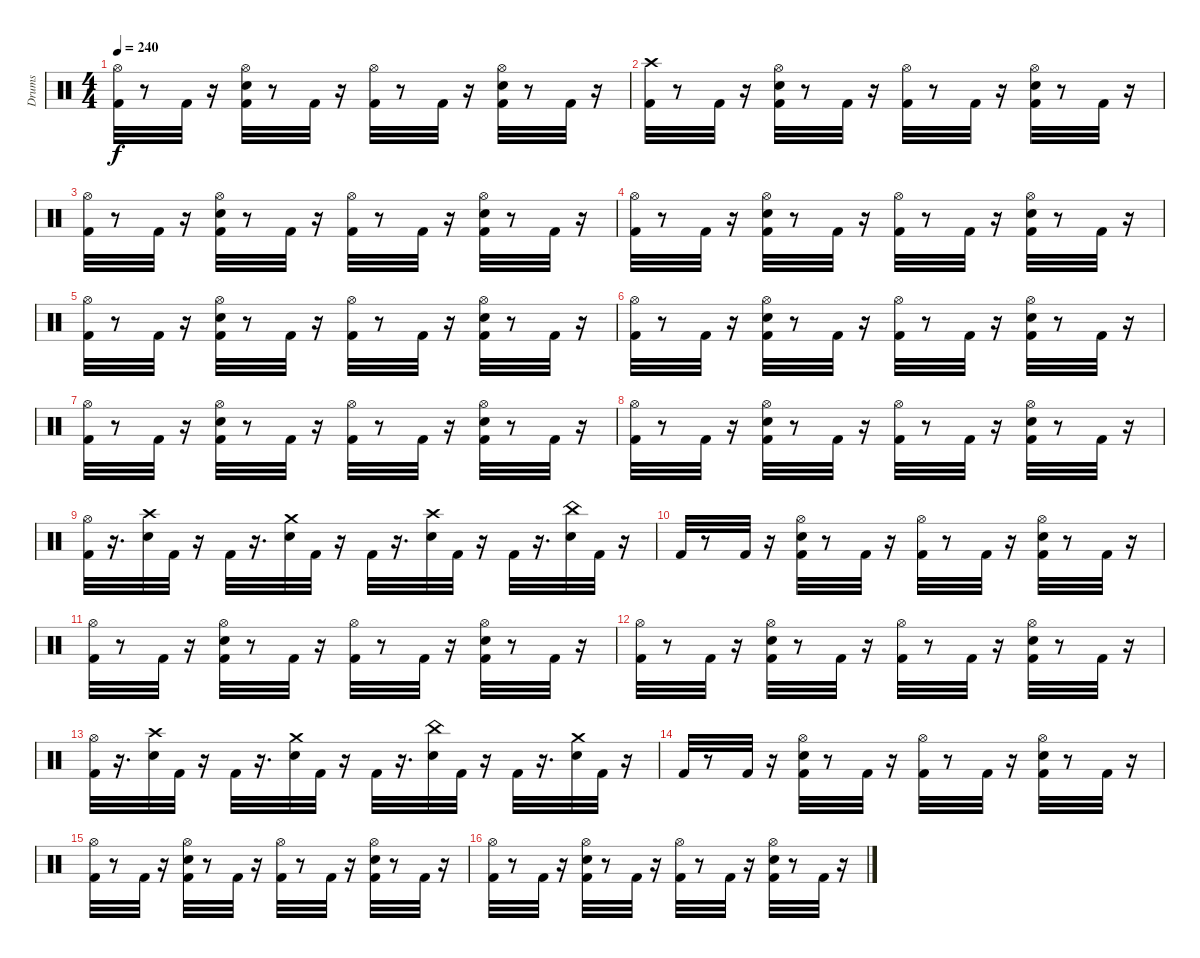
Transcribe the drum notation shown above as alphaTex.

\track ("Drums" "Drums") {instrument percussion}
\staff {score}
\articulation defaults
\ts (4 4)
\tempo 240
\clef neutral
\ks c
("Hi-Hat (open)" "Kick (hit) 2").32{dy f} r.8 "Kick (hit) 2".32 r.16 ("Kick (hit) 2" "Hi-Hat (open)" "Electric Snare (hit)").32 r.8 "Kick (hit) 2".32 r.16 ("Hi-Hat (open)" "Kick (hit) 2").32 r.8 "Kick (hit) 2".32 r.16 ("Kick (hit) 2" "Hi-Hat (open)" "Electric Snare (hit)").32 r.8 "Kick (hit) 2".32 r.16 |
("Crash high (hit)" "Kick (hit) 2").32 r.8 "Kick (hit) 2".32 r.16 ("Electric Snare (hit)" "Hi-Hat (open)" "Kick (hit) 2").32 r.8 "Kick (hit) 2".32 r.16 ("Hi-Hat (open)" "Kick (hit) 2").32 r.8 "Kick (hit) 2".32 r.16 ("Kick (hit) 2" "Hi-Hat (open)" "Electric Snare (hit)").32 r.8 "Kick (hit) 2".32 r.16 |
("Kick (hit) 2" "Hi-Hat (open)").32 r.8 "Kick (hit) 2".32 r.16 ("Kick (hit) 2" "Hi-Hat (open)" "Electric Snare (hit)").32 r.8 "Kick (hit) 2".32 r.16 ("Hi-Hat (open)" "Kick (hit) 2").32 r.8 "Kick (hit) 2".32 r.16 ("Electric Snare (hit)" "Kick (hit) 2" "Hi-Hat (open)").32 r.8 "Kick (hit) 2".32 r.16 |
("Hi-Hat (open)" "Kick (hit) 2").32 r.8 "Kick (hit) 2".32 r.16 ("Electric Snare (hit)" "Hi-Hat (open)" "Kick (hit) 2").32 r.8 "Kick (hit) 2".32 r.16 ("Kick (hit) 2" "Hi-Hat (open)").32 r.8 "Kick (hit) 2".32 r.16 ("Electric Snare (hit)" "Hi-Hat (open)" "Kick (hit) 2").32 r.8 "Kick (hit) 2".32 r.16 |
("Hi-Hat (open)" "Kick (hit) 2").32 r.8 "Kick (hit) 2".32 r.16 ("Electric Snare (hit)" "Kick (hit) 2" "Hi-Hat (open)").32 r.8 "Kick (hit) 2".32 r.16 ("Kick (hit) 2" "Hi-Hat (open)").32 r.8 "Kick (hit) 2".32 r.16 ("Electric Snare (hit)" "Kick (hit) 2" "Hi-Hat (open)").32 r.8 "Kick (hit) 2".32 r.16 |
("Kick (hit) 2" "Hi-Hat (open)").32 r.8 "Kick (hit) 2".32 r.16 ("Electric Snare (hit)" "Kick (hit) 2" "Hi-Hat (open)").32 r.8 "Kick (hit) 2".32 r.16 ("Kick (hit) 2" "Hi-Hat (open)").32 r.8 "Kick (hit) 2".32 r.16 ("Electric Snare (hit)" "Hi-Hat (open)" "Kick (hit) 2").32 r.8 "Kick (hit) 2".32 r.16 |
("Hi-Hat (open)" "Kick (hit) 2").32 r.8 "Kick (hit) 2".32 r.16 ("Electric Snare (hit)" "Kick (hit) 2" "Hi-Hat (open)").32 r.8 "Kick (hit) 2".32 r.16 ("Kick (hit) 2" "Hi-Hat (open)").32 r.8 "Kick (hit) 2".32 r.16 ("Hi-Hat (open)" "Kick (hit) 2" "Electric Snare (hit)").32 r.8 "Kick (hit) 2".32 r.16 |
("Hi-Hat (open)" "Kick (hit) 2").32 r.8 "Kick (hit) 2".32 r.16 ("Electric Snare (hit)" "Hi-Hat (open)" "Kick (hit) 2").32 r.8 "Kick (hit) 2".32 r.16 ("Hi-Hat (open)" "Kick (hit) 2").32 r.8 "Kick (hit) 2".32 r.16 ("Kick (hit) 2" "Electric Snare (hit)" "Hi-Hat (open)").32 r.8 "Kick (hit) 2".32 r.16 |
("Hi-Hat (open)" "Kick (hit) 2").32 r.16{d} ("Crash high (hit)" "Electric Snare (hit)").32 "Kick (hit) 2".32 r.16 "Kick (hit) 2".32 r.16{d} ("Electric Snare (hit)" "Crash medium (hit)").32 "Kick (hit) 2".32 r.16 "Kick (hit) 2".32 r.16{d} ("Crash high (hit)" "Electric Snare (hit)").32 "Kick (hit) 2".32 r.16 "Kick (hit) 2".32 r.16{d} ("China (hit)" "Electric Snare (hit)").32 "Kick (hit) 2".32 r.16 |
"Kick (hit) 2".32 r.8 "Kick (hit) 2".32 r.16 ("Hi-Hat (open)" "Electric Snare (hit)" "Kick (hit) 2").32 r.8 "Kick (hit) 2".32 r.16 ("Hi-Hat (open)" "Kick (hit) 2").32 r.8 "Kick (hit) 2".32 r.16 ("Hi-Hat (open)" "Electric Snare (hit)" "Kick (hit) 2").32 r.8 "Kick (hit) 2".32 r.16 |
("Hi-Hat (open)" "Kick (hit) 2").32 r.8 "Kick (hit) 2".32 r.16 ("Kick (hit) 2" "Electric Snare (hit)" "Hi-Hat (open)").32 r.8 "Kick (hit) 2".32 r.16 ("Hi-Hat (open)" "Kick (hit) 2").32 r.8 "Kick (hit) 2".32 r.16 ("Kick (hit) 2" "Electric Snare (hit)" "Hi-Hat (open)").32 r.8 "Kick (hit) 2".32 r.16 |
("Hi-Hat (open)" "Kick (hit) 2").32 r.8 "Kick (hit) 2".32 r.16 ("Hi-Hat (open)" "Electric Snare (hit)" "Kick (hit) 2").32 r.8 "Kick (hit) 2".32 r.16 ("Hi-Hat (open)" "Kick (hit) 2").32 r.8 "Kick (hit) 2".32 r.16 ("Kick (hit) 2" "Hi-Hat (open)" "Electric Snare (hit)").32 r.8 "Kick (hit) 2".32 r.16 |
("Kick (hit) 2" "Hi-Hat (open)").32 r.16{d} ("Crash high (hit)" "Electric Snare (hit)").32 "Kick (hit) 2".32 r.16 "Kick (hit) 2".32 r.16{d} ("Electric Snare (hit)" "Crash medium (hit)").32 "Kick (hit) 2".32 r.16 "Kick (hit) 2".32 r.16{d} ("China (hit)" "Electric Snare (hit)").32 "Kick (hit) 2".32 r.16 "Kick (hit) 2".32 r.16{d} ("Electric Snare (hit)" "Crash medium (hit)").32 "Kick (hit) 2".32 r.16 |
"Kick (hit) 2".32 r.8 "Kick (hit) 2".32 r.16 ("Hi-Hat (open)" "Kick (hit) 2" "Electric Snare (hit)").32 r.8 "Kick (hit) 2".32 r.16 ("Kick (hit) 2" "Hi-Hat (open)").32 r.8 "Kick (hit) 2".32 r.16 ("Hi-Hat (open)" "Kick (hit) 2" "Electric Snare (hit)").32 r.8 "Kick (hit) 2".32 r.16 |
("Kick (hit) 2" "Hi-Hat (open)").32 r.8 "Kick (hit) 2".32 r.16 ("Hi-Hat (open)" "Kick (hit) 2" "Electric Snare (hit)").32 r.8 "Kick (hit) 2".32 r.16 ("Hi-Hat (open)" "Kick (hit) 2").32 r.8 "Kick (hit) 2".32 r.16 ("Kick (hit) 2" "Hi-Hat (open)" "Electric Snare (hit)").32 r.8 "Kick (hit) 2".32 r.16 |
("Hi-Hat (open)" "Kick (hit) 2").32 r.8 "Kick (hit) 2".32 r.16 ("Kick (hit) 2" "Hi-Hat (open)" "Electric Snare (hit)").32 r.8 "Kick (hit) 2".32 r.16 ("Hi-Hat (open)" "Kick (hit) 2").32 r.8 "Kick (hit) 2".32 r.16 ("Electric Snare (hit)" "Hi-Hat (open)" "Kick (hit) 2").32 r.8 "Kick (hit) 2".32 r.16
